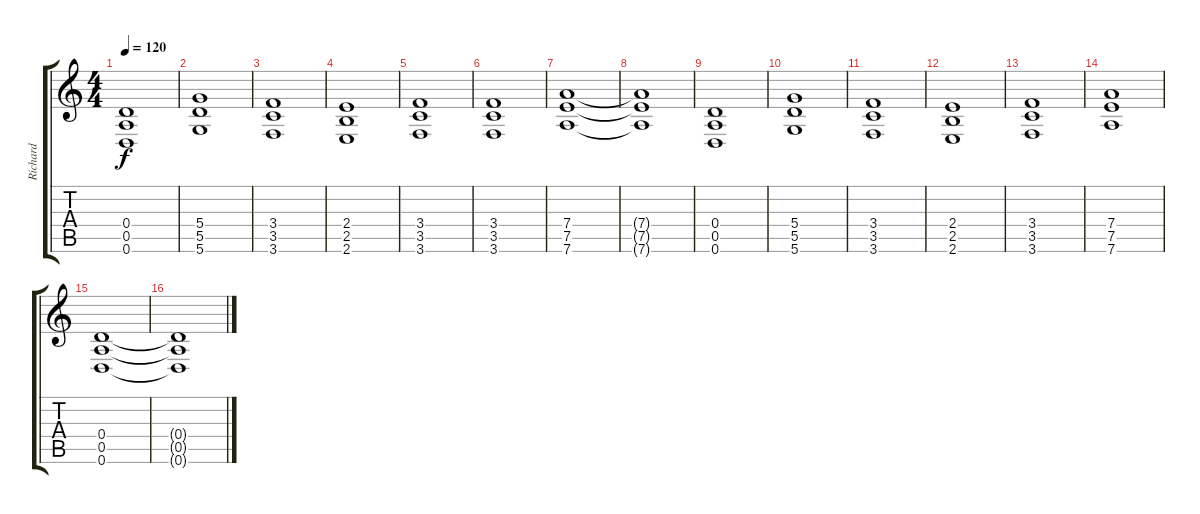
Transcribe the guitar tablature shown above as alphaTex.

\track ("Richard" "Richard") {instrument distortionguitar}
\staff {score tabs}
\tuning (E4 B3 G3 D3 A2 D2) {hide}
\ts (4 4)
\tempo 120
\clef g2
\ks c
(0.4 0.5 0.6).1{dy f volume 11} |
(5.4 5.5 5.6).1 |
(3.4 3.5 3.6).1 |
(2.4 2.5 2.6).1 |
(3.4 3.5 3.6).1 |
(3.4 3.5 3.6).1 |
(7.4 7.5 7.6).1 |
(7.4{t} 7.5{t} 7.6{t}).1 |
(0.4 0.5 0.6).1 |
(5.4 5.5 5.6).1 |
(3.4 3.5 3.6).1 |
(2.4 2.5 2.6).1 |
(3.4 3.5 3.6).1 |
(7.4 7.5 7.6).1 |
(0.4 0.5 0.6).1 |
(0.4{t} 0.5{t} 0.6{t}).1
